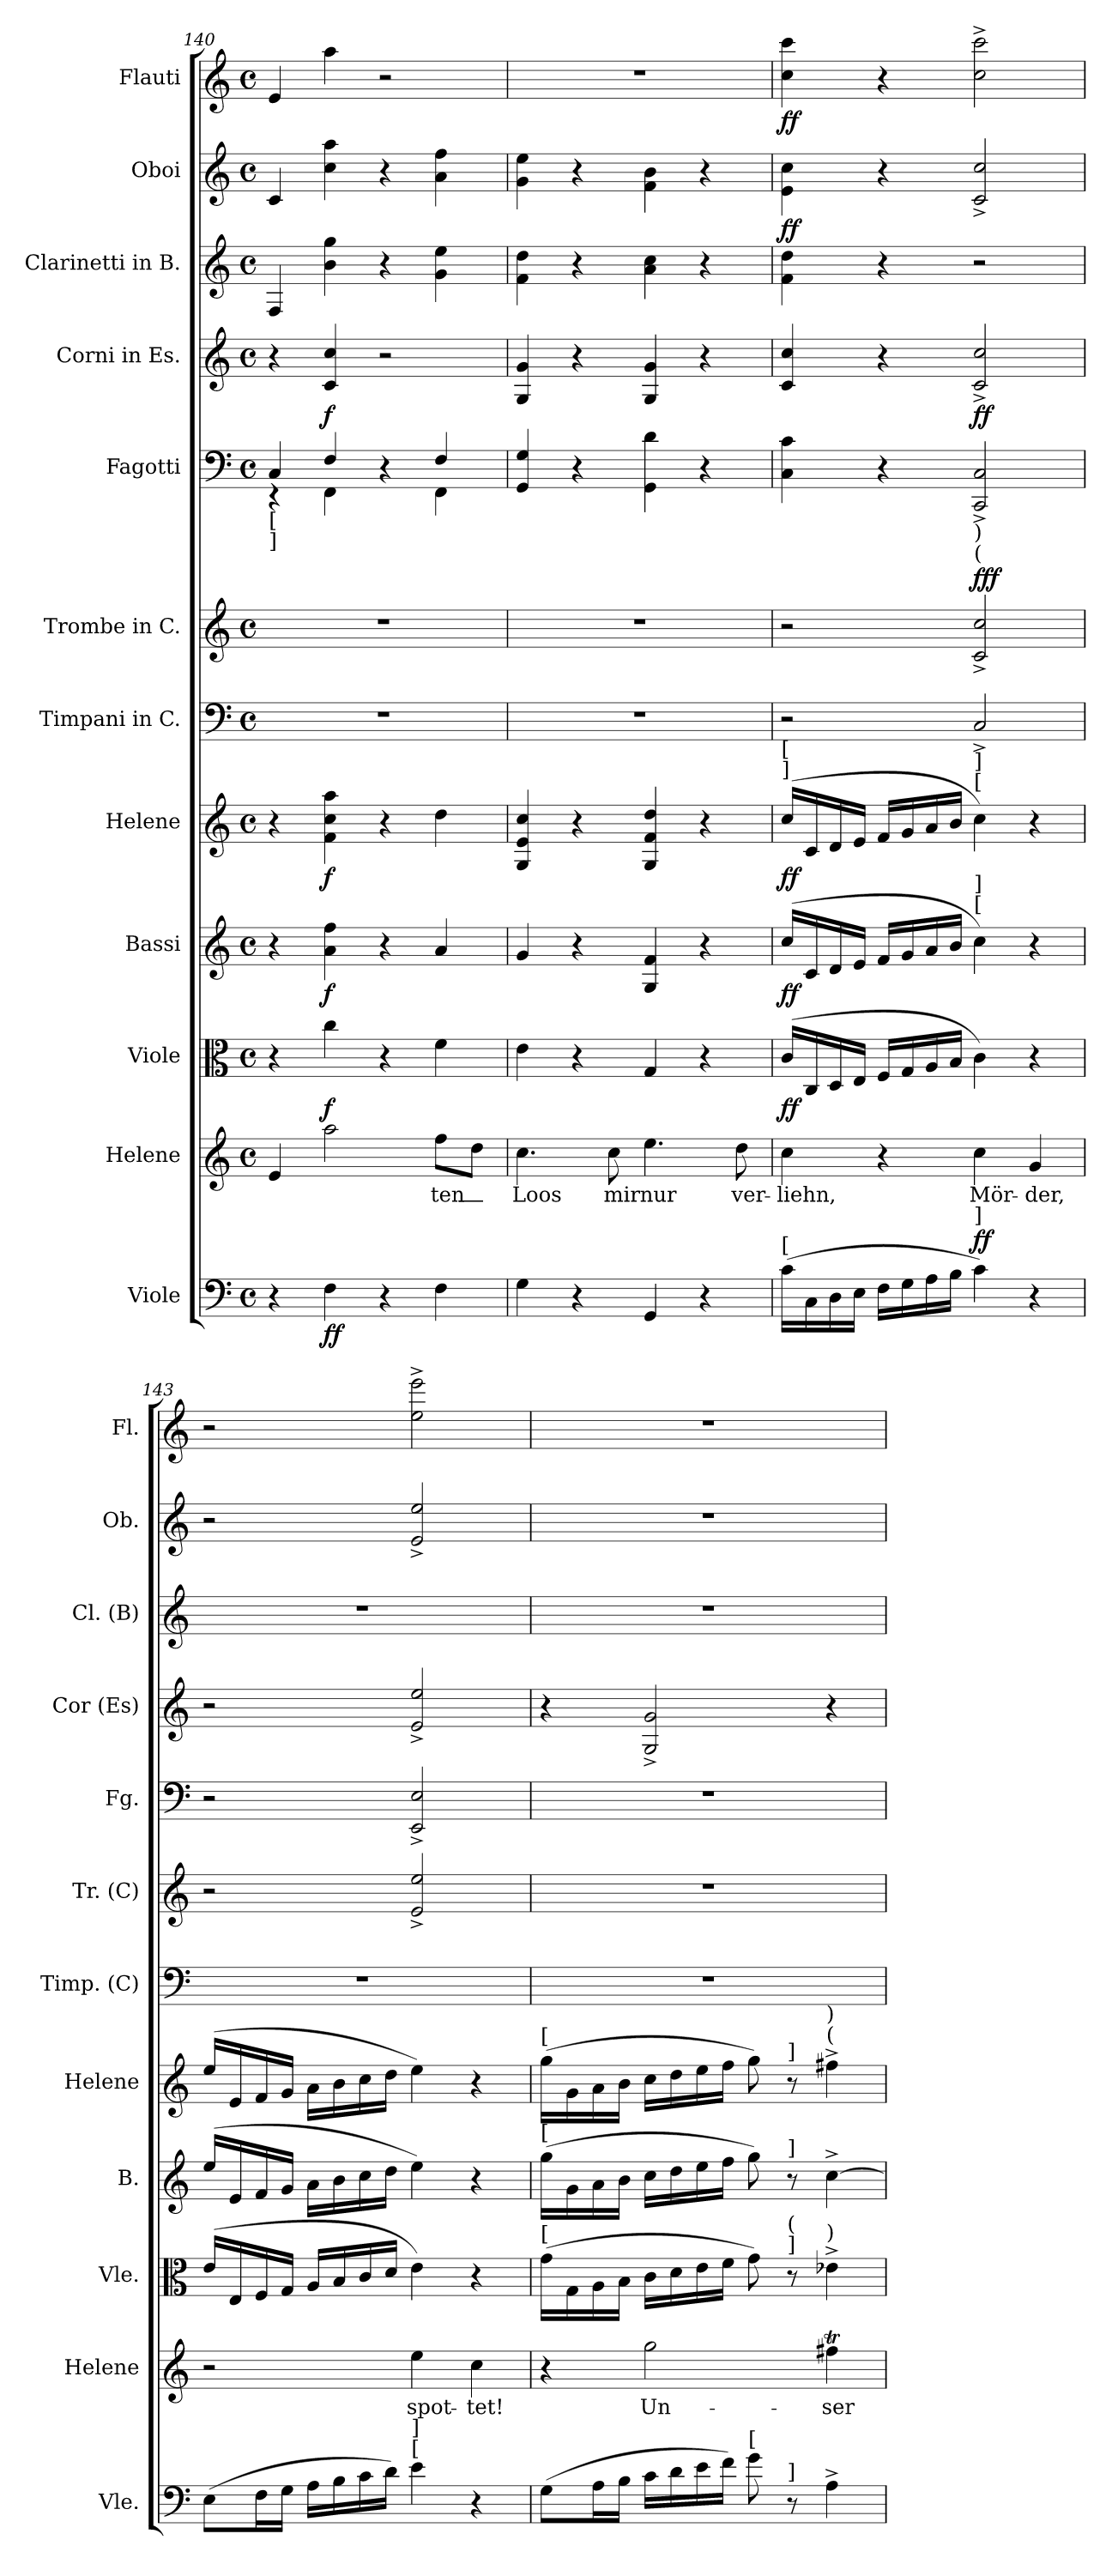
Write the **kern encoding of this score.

**kern	**dynam	**kern	**text	**kern	**dynam	**kern	**dynam	**kern	**dynam	**kern	**kern	**dynam	**kern	**kern	**dynam	**kern	**kern	**dynam	**kern	**dynam
*part12	*part12	*part11	*part11	*part10	*part10	*part9	*part9	*part8	*part8	*part7	*part6	*part6	*part5	*part4	*part4	*part3	*part2	*part2	*part1	*part1
*staff12	*staff12	*staff11	*staff11	*staff10	*staff10	*staff9	*staff9	*staff8	*staff8	*staff7	*staff6	*staff6	*staff5	*staff4	*staff4	*staff3	*staff2	*staff2	*staff1	*staff1
*I"Viole	*	*I"Helene	*	*I"Viole	*	*I"Bassi	*	*I"Helene	*	*I"Timpani in C.	*I"Trombe in C.	*	*I"Fagotti	*I"Corni in Es.	*	*I"Clarinetti in B.	*I"Oboi	*	*I"Flauti	*
*I'Vle.	*	*I'Helene	*	*I'Vle.	*	*I'B.	*	*I'Helene	*	*I'Timp. (C)	*I'Tr. (C)	*	*I'Fg.	*I'Cor (Es)	*	*I'Cl. (B)	*I'Ob.	*	*I'Fl.	*
*clefF4	*	*clefG2	*	*clefC3	*	*clefG2	*	*clefG2	*	*clefF4	*clefG2	*	*clefF4	*clefG2	*	*clefG2	*clefG2	*	*clefG2	*
*	*	*	*	*	*	*	*	*	*	*	*	*	*	*ITrd4c7	*	*ITrd1c2	*	*	*	*
*M4/4	*	*M4/4	*	*M4/4	*	*M4/4	*	*M4/4	*	*M4/4	*M4/4	*	*M4/4	*M4/4	*	*M4/4	*M4/4	*	*M4/4	*
*met(c)	*	*met(c)	*	*met(c)	*	*met(c)	*	*met(c)	*	*met(c)	*met(c)	*	*met(c)	*met(c)	*	*met(c)	*met(c)	*	*met(c)	*
=140	=140	=140	=140	=140	=140	=140	=140	=140	=140	=140	=140	=140	=140	=140	=140	=140	=140	=140	=140	=140
*	*	*	*	*	*	*	*	*	*	*	*	*	*^	*	*	*	*	*	*	*
!	!	!	!	!	!	!	!	!	!	!	!	!	!LO:TX:b:t=[	!	!	!	!	!	!	!	!
!	!	!	!	!	!	!	!	!	!	!	!	!	!LO:TX:b:t=]	!	!	!	!	!	!	!	!
4r	.	4e/	.	4r	.	4r	.	4r	.	1r	1r	.	4C/	4r	4r	.	4E	4c	.	4e	.
!	!LO:DY:b	!	!	!	!LO:DY:b	!	!LO:DY:b	!	!LO:DY:b	!	!	!	!	!	!	!LO:DY:b	!	!	!	!	!
4F\	ff	2aa\	.	4cc\	f	4a\ 4ff\	f	4f\ 4cc\ 4aa\	f	.	.	.	4F/	4FF\	4F/ 4f/	f	4a\ 4ff\	4cc\ 4aa\	.	4aa	.
4r	.	.	.	4r	.	4r	.	4r	.	.	.	.	4ryy	4r	2r	.	4r	4r	.	2r	.
4F\	.	8ff\L	ten_	4f\	.	4a/	.	4dd\	.	.	.	.	4F/	4FF\	.	.	4f\ 4dd\	4a\ 4ff\	.	.	.
.	.	8dd\J	.	.	.	.	.	.	.	.	.	.	.	.	.	.	.	.	.	.	.
*	*	*	*	*	*	*	*	*	*	*	*	*	*v	*v	*	*	*	*	*	*	*
=141	=141	=141	=141	=141	=141	=141	=141	=141	=141	=141	=141	=141	=141	=141	=141	=141	=141	=141	=141	=141
4G\	.	4.cc\	Loos	4e\	.	4g/	.	4G/ 4e/ 4cc/	.	1r	1r	.	4GG/ 4G/	4C/ 4c/	.	4e\ 4cc\	4g\ 4ee\	.	1r	.
4r	.	.	.	4r	.	4r	.	4r	.	.	.	.	4r	4r	.	4r	4r	.	.	.
.	.	8cc\	mir	.	.	.	.	.	.	.	.	.	.	.	.	.	.	.	.	.
4GG/	.	4.ee\	nur	4G/	.	4G/ 4f/	.	4G/ 4f/ 4dd/	.	.	.	.	4GG\ 4d\	4C/ 4c/	.	4g\ 4b\	4f\ 4b\	.	.	.
4r	.	.	.	4r	.	4r	.	4r	.	.	.	.	4r	4r	.	4r	4r	.	.	.
.	.	8dd\	ver-	.	.	.	.	.	.	.	.	.	.	.	.	.	.	.	.	.
!!LO:PB:g=z
=142	=142	=142	=142	=142	=142	=142	=142	=142	=142	=142	=142	=142	=142	=142	=142	=142	=142	=142	=142	=142
!	!	!	!	!	!	!	!	!	!	!LO:TX:b:t=[	!	!	!	!	!	!	!	!	!	!
!	!	!	!	!	!	!	!	!	!	!LO:TX:b:t=]	!	!	!	!	!	!	!	!	!	!
!LO:TX:a:t=[	!	!	!	!	!	!	!	!	!	!	!	!	!	!	!	!	!	!	!	!
!	!	!	!	!	!LO:DY:b	!	!LO:DY:b	!	!LO:DY:b	!	!	!	!	!	!	!	!	!LO:DY:b	!	!LO:DY:b
(>16c\LL	.	4cc\	liehn,	(>16c/LL	ff	(>16cc/LL	ff	(>16cc/LL	ff	2r	2r	.	4C\ 4c\	4F/ 4f/	.	4e\ 4cc\	4e\ 4cc\	ff	4cc\ 4ccc\	ff
16C\	.	.	.	16C/	.	16c/	.	16c/	.	.	.	.	.	.	.	.	.	.	.	.
16D\	.	.	.	16D/	.	16d/	.	16d/	.	.	.	.	.	.	.	.	.	.	.	.
16E\JJ	.	.	.	16E/JJ	.	16e/JJ	.	16e/JJ	.	.	.	.	.	.	.	.	.	.	.	.
16F\LL	.	4r	.	16F/LL	.	16f/LL	.	16f/LL	.	.	.	.	4r	4r	.	4r	4r	.	4r	.
16G\	.	.	.	16G/	.	16g/	.	16g/	.	.	.	.	.	.	.	.	.	.	.	.
16A\	.	.	.	16A/	.	16a/	.	16a/	.	.	.	.	.	.	.	.	.	.	.	.
16B\JJ	.	.	.	16B/JJ	.	16b/JJ	.	16b/JJ	.	.	.	.	.	.	.	.	.	.	.	.
!	!	!	!	!	!	!	!	!	!	!	!LO:TX:a:t=(	!	!	!	!	!	!	!	!	!
!	!	!	!	!	!	!	!	!	!	!	!LO:TX:a:t=)	!	!	!	!	!	!	!	!	!
!	!	!	!	!	!	!	!	!LO:TX:a:t=[	!	!	!	!	!	!	!	!	!	!	!	!
!	!	!	!	!	!	!	!	!LO:TX:a:t=]	!	!	!	!	!	!	!	!	!	!	!	!
!	!	!	!	!	!	!LO:TX:a:t=[	!	!	!	!	!	!	!	!	!	!	!	!	!	!
!	!	!	!	!	!	!LO:TX:a:t=]	!	!	!	!	!	!	!	!	!	!	!	!	!	!
!LO:TX:a:t=]	!	!	!	!	!	!	!	!	!	!	!	!	!	!	!	!	!	!	!	!
!	!LO:DY:a	!	!	!	!	!	!	!	!	!	!	!LO:DY:b	!	!	!	!	!	!	!	!
!	!	!	!	!	!	!	!	!	!	!	!	!LO:DY:n=1:a	!	!	!LO:DY:b	!	!	!	!	!
4c\)	ff	4cc\	Mör-	4c\)	.	4cc\)	.	4cc\)	.	2C^</	2c^</ 2cc^</	f ff	2CC^</ 2C^</	2F^</ 2f^</	ff	2r	2c^</ 2cc^</	.	2cc^>\ 2ccc^>\	.
4r	.	4g/	der,	4r	.	4r	.	4r	.	.	.	.	.	.	.	.	.	.	.	.
=143	=143	=143	=143	=143	=143	=143	=143	=143	=143	=143	=143	=143	=143	=143	=143	=143	=143	=143	=143	=143
(>8E\L	.	2r	.	(>16e/LL	.	(>16ee/LL	.	(>16ee/LL	.	1r	2r	.	2r	2r	.	1r	2r	.	2r	.
.	.	.	.	16E/	.	16e/	.	16e/	.	.	.	.	.	.	.	.	.	.	.	.
16F\L	.	.	.	16F/	.	16f/	.	16f/	.	.	.	.	.	.	.	.	.	.	.	.
16G\JJ	.	.	.	16G/JJ	.	16g/JJ	.	16g/JJ	.	.	.	.	.	.	.	.	.	.	.	.
16A\LL	.	.	.	16A/LL	.	16a\LL	.	16a\LL	.	.	.	.	.	.	.	.	.	.	.	.
16B\	.	.	.	16B/	.	16b\	.	16b\	.	.	.	.	.	.	.	.	.	.	.	.
16c\	.	.	.	16c/	.	16cc\	.	16cc\	.	.	.	.	.	.	.	.	.	.	.	.
16d\JJ)	.	.	.	16d/JJ	.	16dd\JJ	.	16dd\JJ	.	.	.	.	.	.	.	.	.	.	.	.
!LO:TX:a:t=[	!	!	!	!	!	!	!	!	!	!	!	!	!	!	!	!	!	!	!	!
!LO:TX:a:t=]	!	!	!	!	!	!	!	!	!	!	!	!	!	!	!	!	!	!	!	!
4e\	.	4ee\	spot-	4e\)	.	4ee\)	.	4ee\)	.	.	2e^</ 2ee^</	.	2EE^</ 2E^</	2A^</ 2a^</	.	.	2e^</ 2ee^</	.	2ee^>\ 2eee^>\	.
4r	.	4cc\	tet!	4r	.	4r	.	4r	.	.	.	.	.	.	.	.	.	.	.	.
=144	=144	=144	=144	=144	=144	=144	=144	=144	=144	=144	=144	=144	=144	=144	=144	=144	=144	=144	=144	=144
!	!	!	!	!	!	!	!	!LO:TX:a:t=[	!	!	!	!	!	!	!	!	!	!	!	!
!	!	!	!	!	!	!LO:TX:a:t=[	!	!	!	!	!	!	!	!	!	!	!	!	!	!
!	!	!	!	!LO:TX:a:t=[	!	!	!	!	!	!	!	!	!	!	!	!	!	!	!	!
(>8G\L	.	4r	.	(>16g\LL	.	(>16gg\LL	.	(>16gg\LL	.	1r	1r	.	1r	4r	.	1r	1r	.	1r	.
.	.	.	.	16G\	.	16g\	.	16g\	.	.	.	.	.	.	.	.	.	.	.	.
16A\L	.	.	.	16A\	.	16a\	.	16a\	.	.	.	.	.	.	.	.	.	.	.	.
16B\JJ	.	.	.	16B\JJ	.	16b\JJ	.	16b\JJ	.	.	.	.	.	.	.	.	.	.	.	.
16c\LL	.	2gg\	Un-	16c\LL	.	16cc\LL	.	16cc\LL	.	.	.	.	.	2C^</ 2c^</	.	.	.	.	.	.
16d\	.	.	.	16d\	.	16dd\	.	16dd\	.	.	.	.	.	.	.	.	.	.	.	.
16e\	.	.	.	16e\	.	16ee\	.	16ee\	.	.	.	.	.	.	.	.	.	.	.	.
16f\JJ)	.	.	.	16f\JJ	.	16ff\JJ	.	16ff\JJ	.	.	.	.	.	.	.	.	.	.	.	.
!LO:TX:a:t=[	!	!	!	!	!	!	!	!	!	!	!	!	!	!	!	!	!	!	!	!
8g\	.	.	.	8g\)	.	8gg\)	.	8gg\)	.	.	.	.	.	.	.	.	.	.	.	.
!	!	!	!	!	!	!	!	!LO:TX:a:t=]	!	!	!	!	!	!	!	!	!	!	!	!
!	!	!	!	!	!	!LO:TX:a:t=]	!	!	!	!	!	!	!	!	!	!	!	!	!	!
!	!	!	!	!LO:TX:a:t=]	!	!	!	!	!	!	!	!	!	!	!	!	!	!	!	!
!	!	!	!	!LO:TX:a:t=(	!	!	!	!	!	!	!	!	!	!	!	!	!	!	!	!
!LO:TX:a:t=]	!	!	!	!	!	!	!	!	!	!	!	!	!	!	!	!	!	!	!	!
8r	.	.	.	8r	.	8r	.	8r	.	.	.	.	.	.	.	.	.	.	.	.
!	!	!	!	!	!	!	!	!LO:TX:a:t=(	!	!	!	!	!	!	!	!	!	!	!	!
!	!	!	!	!	!	!	!	!LO:TX:a:t=)	!	!	!	!	!	!	!	!	!	!	!	!
!	!	!	!	!LO:TX:a:t=)	!	!	!	!	!	!	!	!	!	!	!	!	!	!	!	!
4A^>\	.	4ff#t\	ser	4e-^>\	.	[4cc^>\	.	4ff#^>\	.	.	.	.	.	4r	.	.	.	.	.	.
=	=	=	=	=	=	=	=	=	=	=	=	=	=	=	=	=	=	=	=	=
*-	*-	*-	*-	*-	*-	*-	*-	*-	*-	*-	*-	*-	*-	*-	*-	*-	*-	*-	*-	*-
